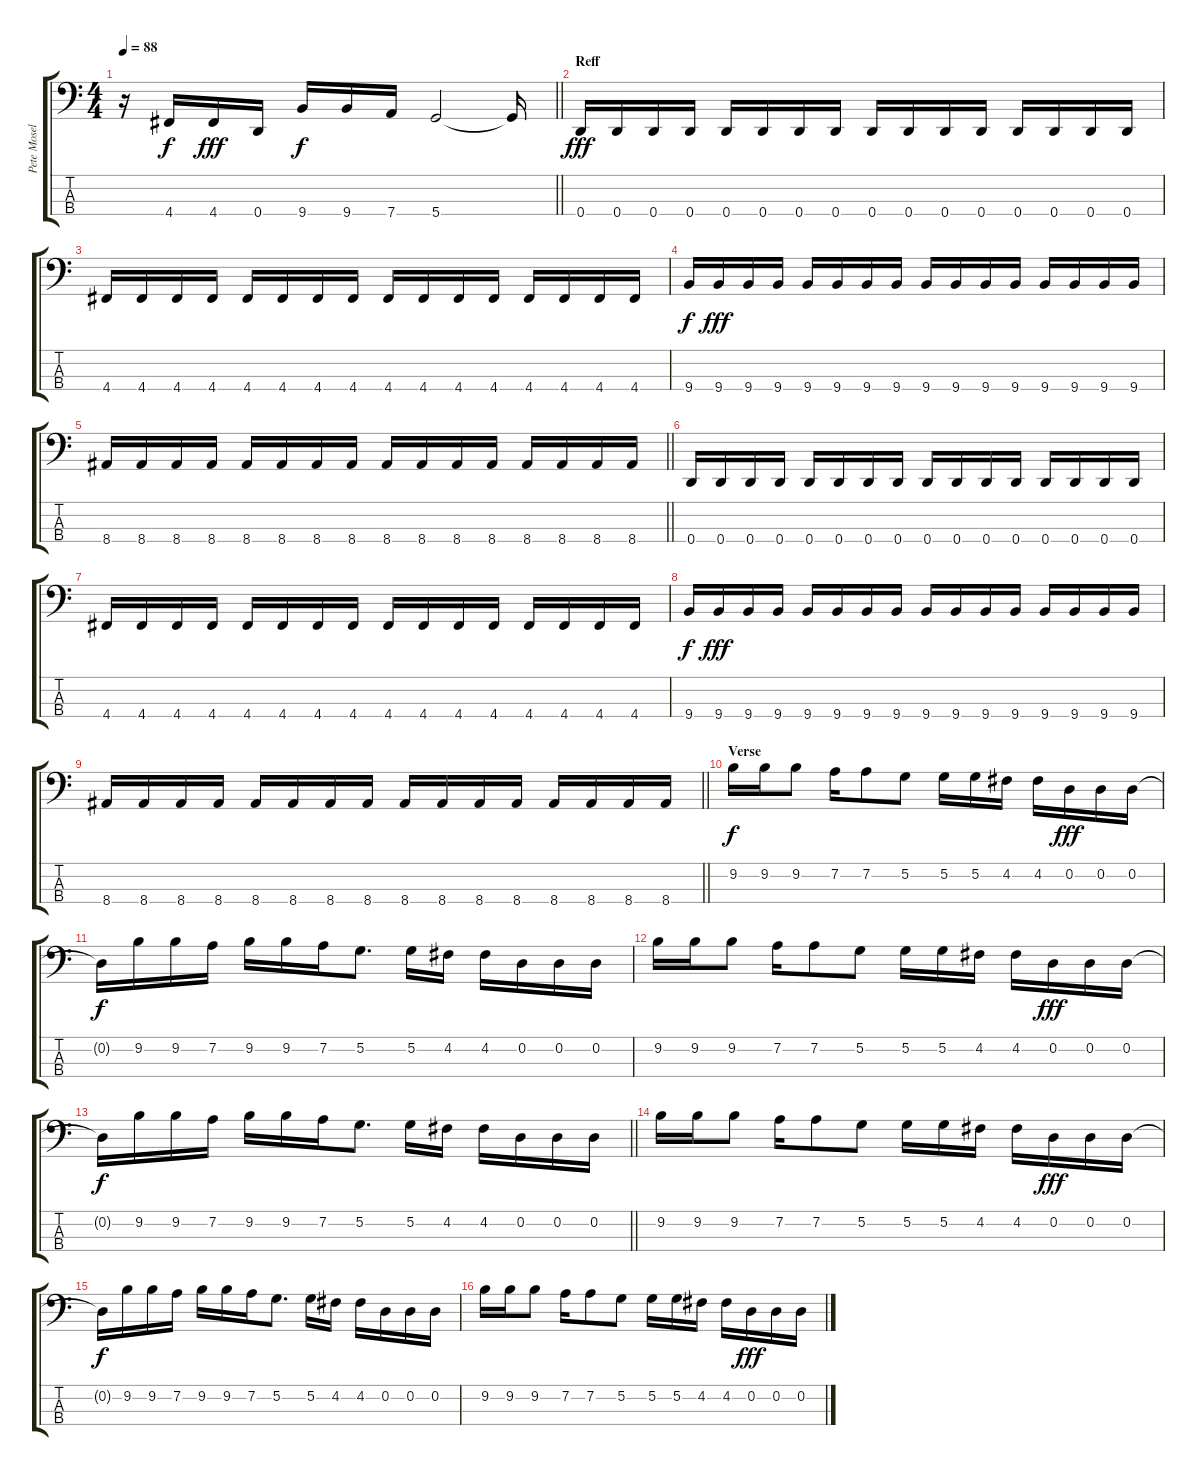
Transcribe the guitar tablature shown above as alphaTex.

\track ("Pete Mosely (bass)" "Pete Mosel") {instrument electricbasspick}
\staff {score tabs}
\tuning (G2 D2 A1 D1) {hide}
\ts (4 4)
\tempo 88
\clef f4
\barLineRight lightlight
\ks c
r.16{dy f} 4.4.16 4.4.16{dy fff} 0.4.16 9.4.16{dy f} 9.4.16 7.4.16 5.4.2 5.4{t}.16 |
\section ("" "Reff")
0.4.16{dy fff} 0.4.16 0.4.16 0.4.16 0.4.16 0.4.16 0.4.16 0.4.16 0.4.16 0.4.16 0.4.16 0.4.16 0.4.16 0.4.16 0.4.16 0.4.16 |
4.4.16 4.4.16 4.4.16 4.4.16 4.4.16 4.4.16 4.4.16 4.4.16 4.4.16 4.4.16 4.4.16 4.4.16 4.4.16 4.4.16 4.4.16 4.4.16 |
9.4.16{dy f} 9.4.16{dy fff} 9.4.16 9.4.16 9.4.16 9.4.16 9.4.16 9.4.16 9.4.16 9.4.16 9.4.16 9.4.16 9.4.16 9.4.16 9.4.16 9.4.16 |
\barLineRight lightlight
8.4.16 8.4.16 8.4.16 8.4.16 8.4.16 8.4.16 8.4.16 8.4.16 8.4.16 8.4.16 8.4.16 8.4.16 8.4.16 8.4.16 8.4.16 8.4.16 |
0.4.16 0.4.16 0.4.16 0.4.16 0.4.16 0.4.16 0.4.16 0.4.16 0.4.16 0.4.16 0.4.16 0.4.16 0.4.16 0.4.16 0.4.16 0.4.16 |
4.4.16 4.4.16 4.4.16 4.4.16 4.4.16 4.4.16 4.4.16 4.4.16 4.4.16 4.4.16 4.4.16 4.4.16 4.4.16 4.4.16 4.4.16 4.4.16 |
9.4.16{dy f} 9.4.16{dy fff} 9.4.16 9.4.16 9.4.16 9.4.16 9.4.16 9.4.16 9.4.16 9.4.16 9.4.16 9.4.16 9.4.16 9.4.16 9.4.16 9.4.16 |
\barLineRight lightlight
8.4.16 8.4.16 8.4.16 8.4.16 8.4.16 8.4.16 8.4.16 8.4.16 8.4.16 8.4.16 8.4.16 8.4.16 8.4.16 8.4.16 8.4.16 8.4.16 |
\section ("" "Verse")
9.2.16{dy f} 9.2.16 9.2.8 7.2.16 7.2.8 5.2.8 5.2.16 5.2.16 4.2.16 4.2.16 0.2.16{dy fff} 0.2.16 0.2.16 |
0.2{t}.16{dy f} 9.2.16 9.2.16 7.2.16 9.2.16 9.2.16 7.2.16 5.2.8{d} 5.2.16 4.2.16 4.2.16 0.2.16 0.2.16 0.2.16 |
9.2.16 9.2.16 9.2.8 7.2.16 7.2.8 5.2.8 5.2.16 5.2.16 4.2.16 4.2.16 0.2.16{dy fff} 0.2.16 0.2.16 |
\barLineRight lightlight
0.2{t}.16{dy f} 9.2.16 9.2.16 7.2.16 9.2.16 9.2.16 7.2.16 5.2.8{d} 5.2.16 4.2.16 4.2.16 0.2.16 0.2.16 0.2.16 |
9.2.16 9.2.16 9.2.8 7.2.16 7.2.8 5.2.8 5.2.16 5.2.16 4.2.16 4.2.16 0.2.16{dy fff} 0.2.16 0.2.16 |
0.2{t}.16{dy f} 9.2.16 9.2.16 7.2.16 9.2.16 9.2.16 7.2.16 5.2.8{d} 5.2.16 4.2.16 4.2.16 0.2.16 0.2.16 0.2.16 |
9.2.16 9.2.16 9.2.8 7.2.16 7.2.8 5.2.8 5.2.16 5.2.16 4.2.16 4.2.16 0.2.16{dy fff} 0.2.16 0.2.16
